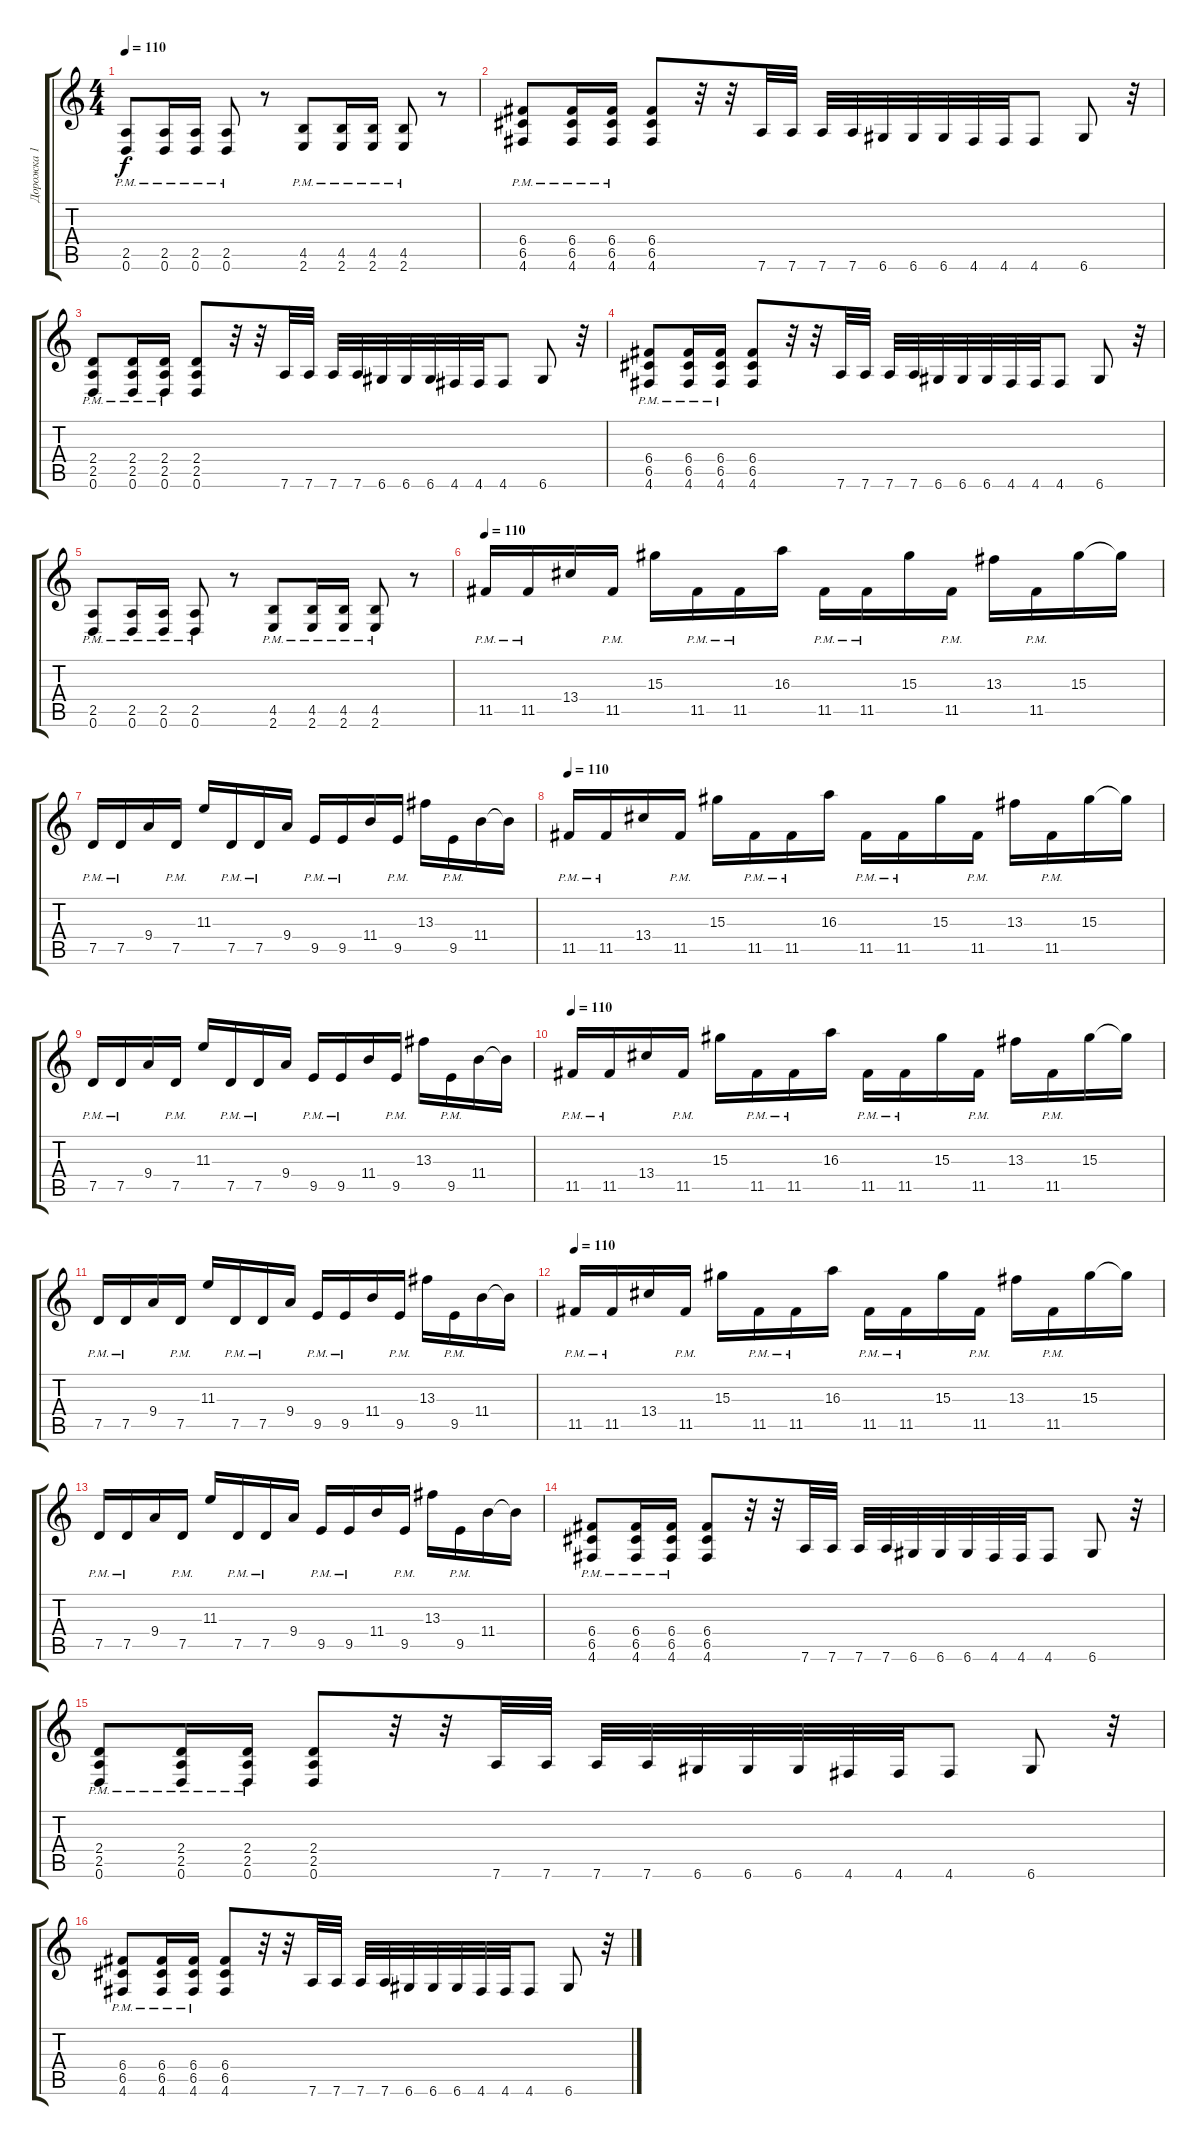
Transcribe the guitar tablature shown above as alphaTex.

\track ("Дорожка 1" "Дорожка 1") {instrument distortionguitar}
\staff {score tabs}
\tuning (D4 A3 F3 C3 G2 D2) {hide}
\ts (4 4)
\tempo 110
\clef g2
\ks c
(2.5 0.6{pm}).8{dy f} (2.5 0.6{pm}).16 (2.5 0.6{pm}).16 (2.5 0.6{pm}).8 r.8 (4.5 2.6{pm}).8 (4.5 2.6{pm}).16 (4.5 2.6{pm}).16 (4.5 2.6{pm}).8 r.8 |
(6.4{pm} 6.5{pm} 4.6{pm}).8 (6.4{pm} 6.5{pm} 4.6{pm}).16 (6.4{pm} 6.5{pm} 4.6{pm}).16 (6.4 6.5 4.6).8 r.32 r.32 7.6.32 7.6.32 7.6.32 7.6.32 6.6.32 6.6.32 6.6.32 4.6.32 4.6.32 4.6.8 6.6.8 r.32 |
(2.4{pm} 2.5{pm} 0.6{pm}).8 (2.4{pm} 2.5{pm} 0.6{pm}).16 (2.4{pm} 2.5{pm} 0.6{pm}).16 (2.4 2.5 0.6).8 r.32 r.32 7.6.32 7.6.32 7.6.32 7.6.32 6.6.32 6.6.32 6.6.32 4.6.32 4.6.32 4.6.8 6.6.8 r.32 |
(6.4{pm} 6.5{pm} 4.6{pm}).8 (6.4{pm} 6.5{pm} 4.6{pm}).16 (6.4{pm} 6.5{pm} 4.6{pm}).16 (6.4 6.5 4.6).8 r.32 r.32 7.6.32 7.6.32 7.6.32 7.6.32 6.6.32 6.6.32 6.6.32 4.6.32 4.6.32 4.6.8 6.6.8 r.32 |
(2.5 0.6{pm}).8 (2.5 0.6{pm}).16 (2.5 0.6{pm}).16 (2.5 0.6{pm}).8 r.8 (4.5 2.6{pm}).8 (4.5 2.6{pm}).16 (4.5 2.6{pm}).16 (4.5 2.6{pm}).8 r.8 |
\tempo 110
11.5{pm}.16 11.5{pm}.16 13.4.16 11.5{pm}.16 15.3.16 11.5{pm}.16 11.5{pm}.16 16.3.16 11.5{pm}.16 11.5{pm}.16 15.3.16 11.5{pm}.16 13.3.16 11.5{pm}.16 15.3.16 15.3{t}.16 |
7.5{pm}.16 7.5{pm}.16 9.4.16 7.5{pm}.16 11.3.16 7.5{pm}.16 7.5{pm}.16 9.4.16 9.5{pm}.16 9.5{pm}.16 11.4.16 9.5{pm}.16 13.3.16 9.5{pm}.16 11.4.16 11.4{t}.16 |
\tempo 110
11.5{pm}.16 11.5{pm}.16 13.4.16 11.5{pm}.16 15.3.16 11.5{pm}.16 11.5{pm}.16 16.3.16 11.5{pm}.16 11.5{pm}.16 15.3.16 11.5{pm}.16 13.3.16 11.5{pm}.16 15.3.16 15.3{t}.16 |
7.5{pm}.16 7.5{pm}.16 9.4.16 7.5{pm}.16 11.3.16 7.5{pm}.16 7.5{pm}.16 9.4.16 9.5{pm}.16 9.5{pm}.16 11.4.16 9.5{pm}.16 13.3.16 9.5{pm}.16 11.4.16 11.4{t}.16 |
\tempo 110
11.5{pm}.16 11.5{pm}.16 13.4.16 11.5{pm}.16 15.3.16 11.5{pm}.16 11.5{pm}.16 16.3.16 11.5{pm}.16 11.5{pm}.16 15.3.16 11.5{pm}.16 13.3.16 11.5{pm}.16 15.3.16 15.3{t}.16 |
7.5{pm}.16 7.5{pm}.16 9.4.16 7.5{pm}.16 11.3.16 7.5{pm}.16 7.5{pm}.16 9.4.16 9.5{pm}.16 9.5{pm}.16 11.4.16 9.5{pm}.16 13.3.16 9.5{pm}.16 11.4.16 11.4{t}.16 |
\tempo 110
11.5{pm}.16 11.5{pm}.16 13.4.16 11.5{pm}.16 15.3.16 11.5{pm}.16 11.5{pm}.16 16.3.16 11.5{pm}.16 11.5{pm}.16 15.3.16 11.5{pm}.16 13.3.16 11.5{pm}.16 15.3.16 15.3{t}.16 |
7.5{pm}.16 7.5{pm}.16 9.4.16 7.5{pm}.16 11.3.16 7.5{pm}.16 7.5{pm}.16 9.4.16 9.5{pm}.16 9.5{pm}.16 11.4.16 9.5{pm}.16 13.3.16 9.5{pm}.16 11.4.16 11.4{t}.16 |
(6.4{pm} 6.5{pm} 4.6{pm}).8 (6.4{pm} 6.5{pm} 4.6{pm}).16 (6.4{pm} 6.5{pm} 4.6{pm}).16 (6.4 6.5 4.6).8 r.32 r.32 7.6.32 7.6.32 7.6.32 7.6.32 6.6.32 6.6.32 6.6.32 4.6.32 4.6.32 4.6.8 6.6.8 r.32 |
(2.4{pm} 2.5{pm} 0.6{pm}).8 (2.4{pm} 2.5{pm} 0.6{pm}).16 (2.4{pm} 2.5{pm} 0.6{pm}).16 (2.4 2.5 0.6).8 r.32 r.32 7.6.32 7.6.32 7.6.32 7.6.32 6.6.32 6.6.32 6.6.32 4.6.32 4.6.32 4.6.8 6.6.8 r.32 |
(6.4{pm} 6.5{pm} 4.6{pm}).8 (6.4{pm} 6.5{pm} 4.6{pm}).16 (6.4{pm} 6.5{pm} 4.6{pm}).16 (6.4 6.5 4.6).8 r.32 r.32 7.6.32 7.6.32 7.6.32 7.6.32 6.6.32 6.6.32 6.6.32 4.6.32 4.6.32 4.6.8 6.6.8 r.32
